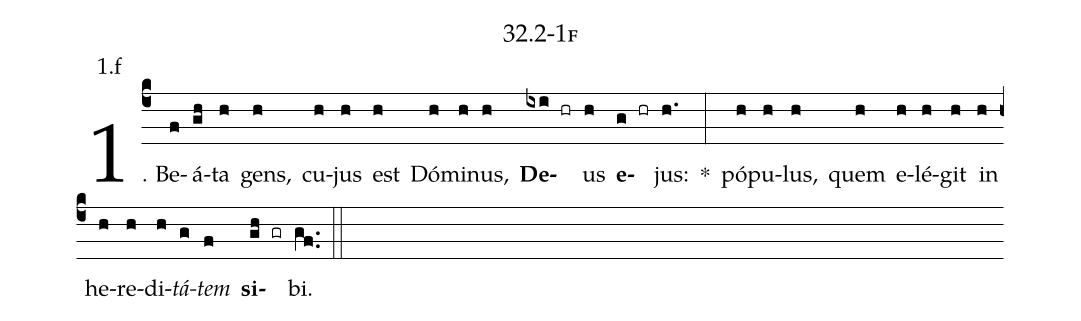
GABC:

name: 32.2-1f;
annotation: 1.f;
%%
(c4)1. Be(f)á(gh)ta(h) gens,(h) cu(h)jus(h) est(h) Dó(h)mi(h)nus,(h) <b>De</b>(ixi hr)us(h) <b>e</b>(g hr)jus:(h.) *(:) pó(h)pu(h)lus,(h) quem(h) e(h)lé(h)git(h) in(h) he(h)re(h)di(h)<i>tá</i>(g)<i>tem</i>(f) <b>si</b>(gh gr)bi.(gf..) (::)
